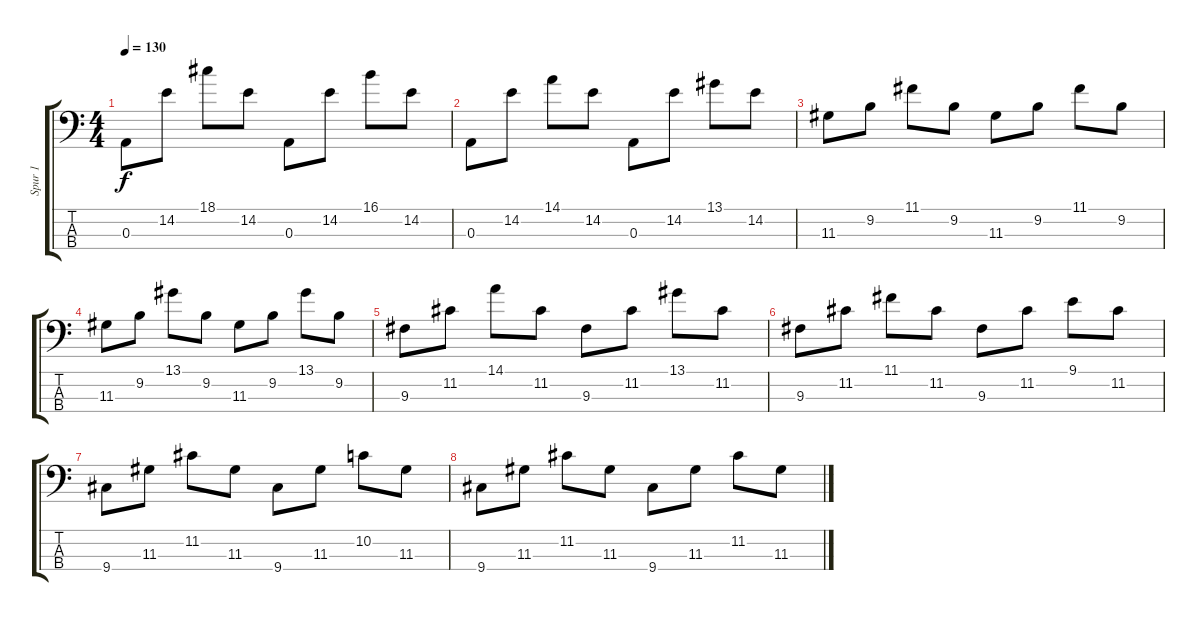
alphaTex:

\track ("Spur 1" "Spur 1") {instrument electricbassfinger}
\staff {score tabs}
\tuning (G2 D2 A1 E1) {hide}
\ts (4 4)
\tempo 130
\clef f4
\ks c
0.3.8{dy f} 14.2.8 18.1.8 14.2.8 0.3.8 14.2.8 16.1.8 14.2.8 |
0.3.8 14.2.8 14.1.8 14.2.8 0.3.8 14.2.8 13.1.8 14.2.8 |
11.3.8 9.2.8 11.1.8 9.2.8 11.3.8 9.2.8 11.1.8 9.2.8 |
11.3.8 9.2.8 13.1.8 9.2.8 11.3.8 9.2.8 13.1.8 9.2.8 |
9.3.8 11.2.8 14.1.8 11.2.8 9.3.8 11.2.8 13.1.8 11.2.8 |
9.3.8 11.2.8 11.1.8 11.2.8 9.3.8 11.2.8 9.1.8 11.2.8 |
9.4.8 11.3.8 11.2.8 11.3.8 9.4.8 11.3.8 10.2.8 11.3.8 |
9.4.8 11.3.8 11.2.8 11.3.8 9.4.8 11.3.8 11.2.8 11.3.8
